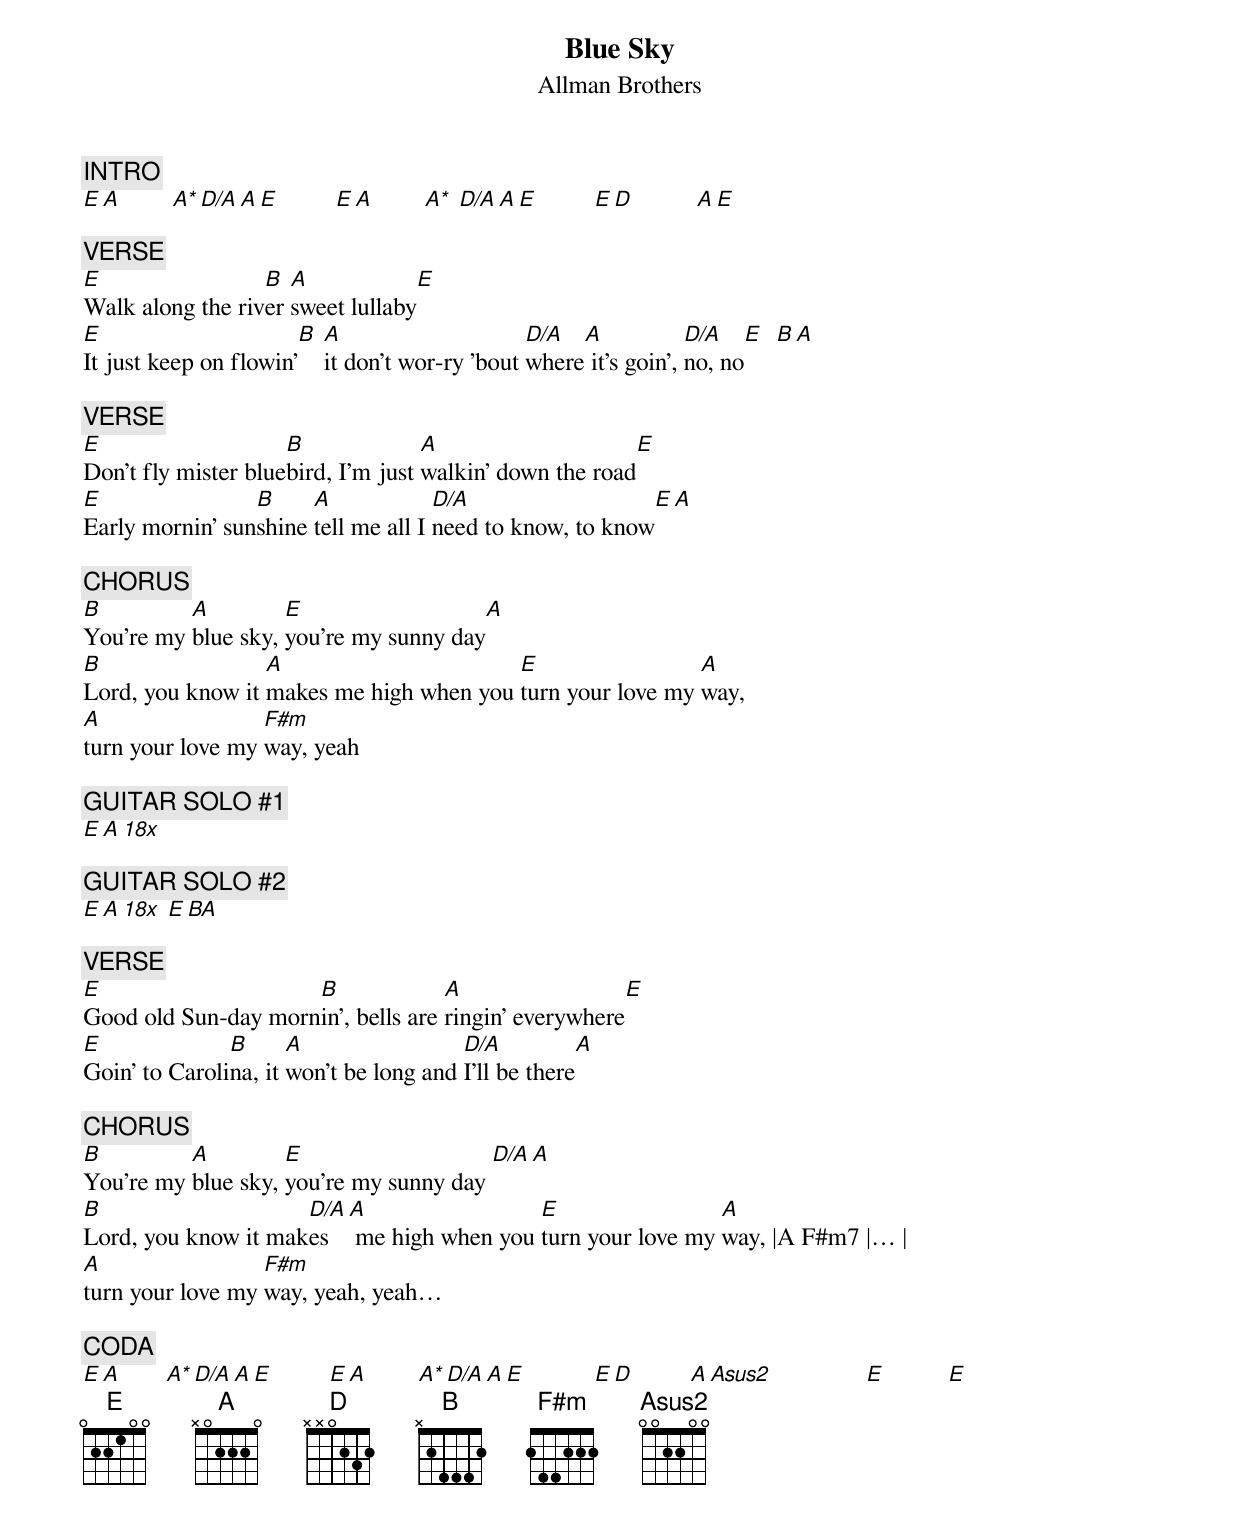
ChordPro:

{title:Blue Sky}
{subtitle:Allman Brothers}
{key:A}
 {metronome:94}

{c:INTRO}
[E][A]        [A*][D/A][A][E]         [E][A]        [A*] [D/A][A][E]         [E][D]          [A][E]

{c:VERSE}
[E]Walk along the riv[B]er [A]sweet lullaby[E]
[E]It just keep on flowin'[B] [A]it don't wor-ry 'bout [D/A]where[A] it's goin', [D/A]no, no[E]  [B][A]

{c:VERSE}
[E]Don't fly mister blue[B]bird, I'm just [A]walkin' down the road[E]
[E]Early mornin' sun[B]shine [A]tell me all I [D/A]need to know, to know[E][A]

{c:CHORUS}
[B]You're my [A]blue sky, [E]you're my sunny day[A]
[B]Lord, you know it [A]makes me high when you [E]turn your love my [A]way,
[A]turn your love my [F#m]way, yeah

{c:GUITAR SOLO #1}
[E A 18x]

{c:GUITAR SOLO #2}
[E A 18x] [E BA]

{c:VERSE}
[E]Good old Sun-day morn[B]in', bells are [A]ringin' everywhere[E]
[E]Goin' to Caroli[B]na, it [A]won't be long and [D/A]I'll be there[A]

{c:CHORUS}
[B]You're my [A]blue sky, [E]you're my sunny day [D/A][A]
[B]Lord, you know it mak[D/A]es[A] me high when you [E]turn your love my [A]way, |A F#m7 |… |
[A]turn your love my [F#m]way, yeah, yeah…

{c:CODA}
[E][A]       [A*][D/A][A][E]         [E][A]        [A*][D/A][A][E]           [E][D]         [A][Asus2]               [E]          [E]
